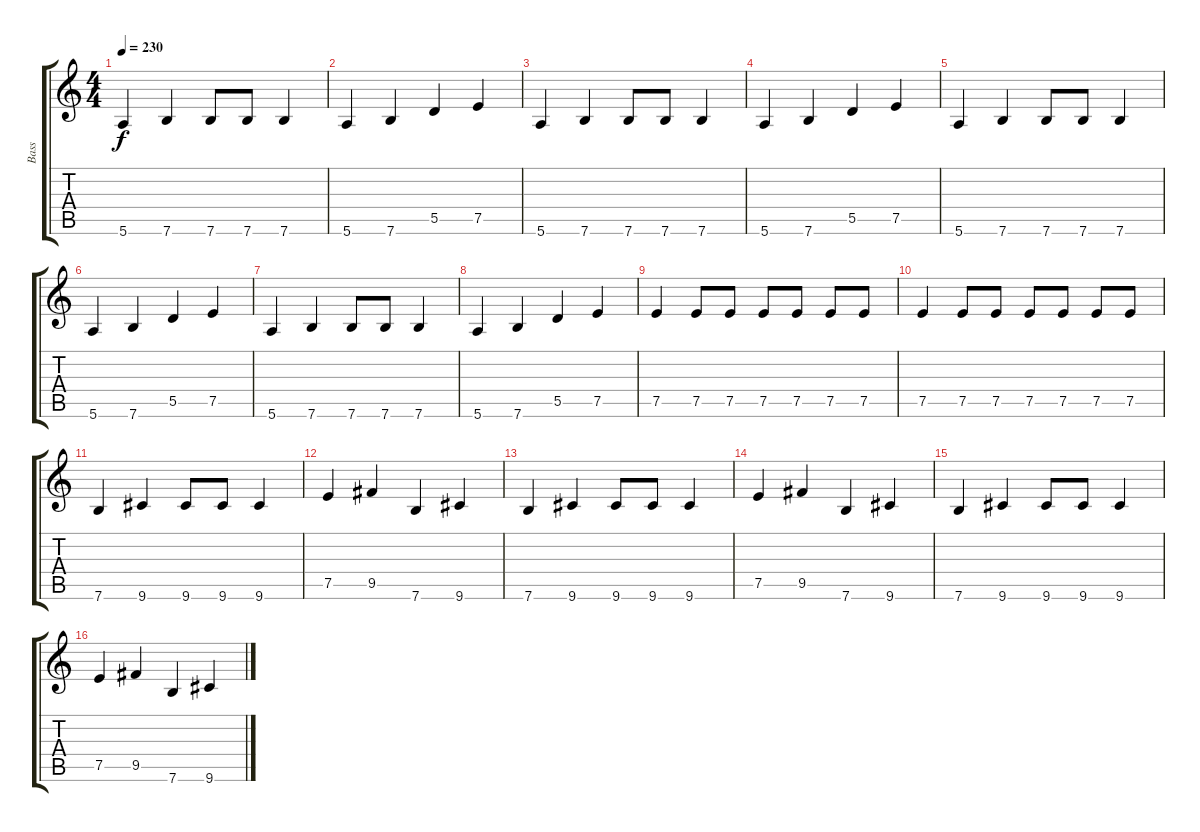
\track ("Bass" "Bass") {instrument electricbasspick}
\staff {score tabs}
\tuning (E4 B3 G3 D3 A2 E2) {hide}
\ts (4 4)
\tempo 230
\clef g2
\ks c
5.6.4{dy f} 7.6.4 7.6.8 7.6.8 7.6.4 |
5.6.4 7.6.4 5.5.4 7.5.4 |
5.6.4 7.6.4 7.6.8 7.6.8 7.6.4 |
5.6.4 7.6.4 5.5.4 7.5.4 |
5.6.4 7.6.4 7.6.8 7.6.8 7.6.4 |
5.6.4 7.6.4 5.5.4 7.5.4 |
5.6.4 7.6.4 7.6.8 7.6.8 7.6.4 |
5.6.4 7.6.4 5.5.4 7.5.4 |
7.5.4 7.5.8 7.5.8 7.5.8 7.5.8 7.5.8 7.5.8 |
7.5.4 7.5.8 7.5.8 7.5.8 7.5.8 7.5.8 7.5.8 |
7.6.4 9.6.4 9.6.8 9.6.8 9.6.4 |
7.5.4 9.5.4 7.6.4 9.6.4 |
7.6.4 9.6.4 9.6.8 9.6.8 9.6.4 |
7.5.4 9.5.4 7.6.4 9.6.4 |
7.6.4 9.6.4 9.6.8 9.6.8 9.6.4 |
7.5.4 9.5.4 7.6.4 9.6.4
